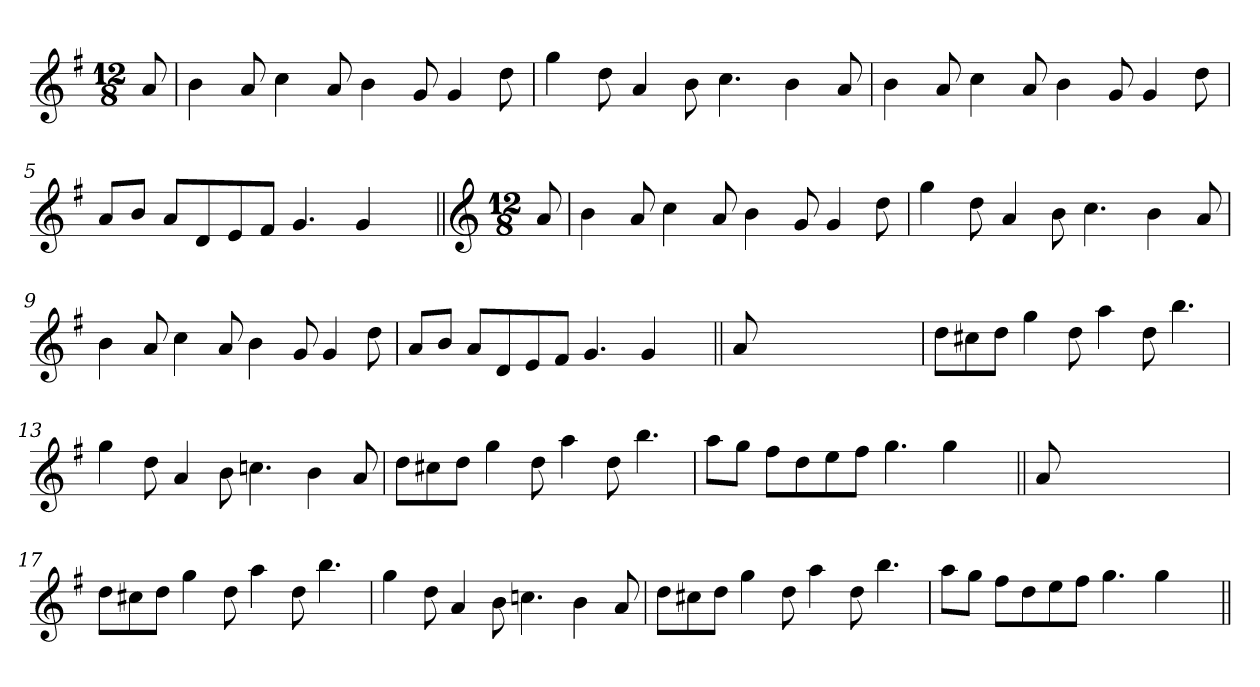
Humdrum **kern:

**kern
*part1
*staff1
*clefG2
*k[f#]
*G:
*M12/8
=1
8a/
=2
4b\
8a/
4cc\
8a/
4b\
8g/
4g/
8dd\
=3
4gg\
8dd\
4a/
8b\
4.cc\
4b\
8a/
=4
4b\
8a/
4cc\
8a/
4b\
8g/
4g/
8dd\
=5
8a/L
8b/J
8a/L
8d/
8e/
8f#/J
4.g/
4g/
8ryy
!!LO:LB:g=z
=6||
*clefG2
*M12/8
8a/
=7
4b\
8a/
4cc\
8a/
4b\
8g/
4g/
8dd\
=8
4gg\
8dd\
4a/
8b\
4.cc\
4b\
8a/
=9
4b\
8a/
4cc\
8a/
4b\
8g/
4g/
8dd\
=10
8a/L
8b/J
8a/L
8d/
8e/
8f#/J
4.g/
4g/
8ryy
!!LO:LB:g=z
=11||
8a/
1ryy
4.ryy
=12
8dd\L
8cc#X\
8dd\J
4gg\
8dd\
4aa\
8dd\
4.bb\
=13
4gg\
8dd\
4a/
8b\
4.ccn\
4b\
8a/
=14
8dd\L
8cc#X\
8dd\J
4gg\
8dd\
4aa\
8dd\
4.bb\
=15
8aa\L
8gg\J
8ff#\L
8dd\
8ee\
8ff#\J
4.gg\
4gg\
8ryy
!!LO:LB:g=z
=16||
8a/
1ryy
4.ryy
=17
8dd\L
8cc#X\
8dd\J
4gg\
8dd\
4aa\
8dd\
4.bb\
=18
4gg\
8dd\
4a/
8b\
4.ccn\
4b\
8a/
=19
8dd\L
8cc#X\
8dd\J
4gg\
8dd\
4aa\
8dd\
4.bb\
=20
8aa\L
8gg\J
8ff#\L
8dd\
8ee\
8ff#\J
4.gg\
4gg\
8ryy
=||
*-
